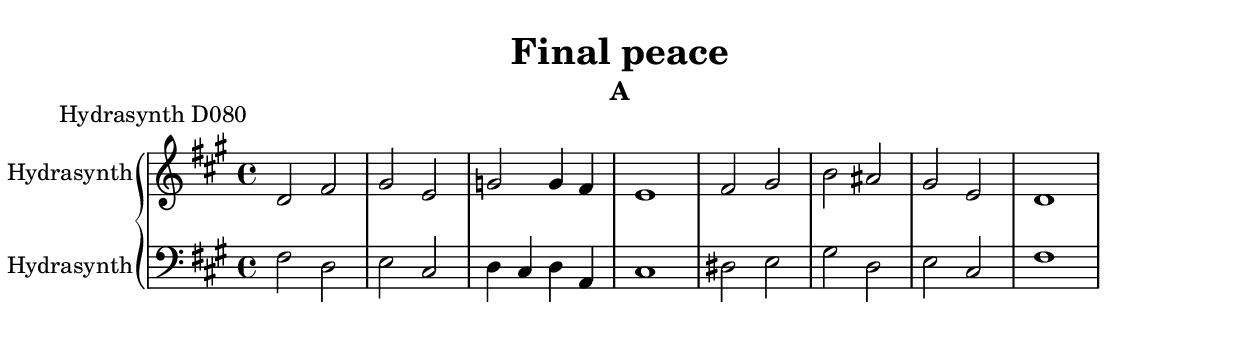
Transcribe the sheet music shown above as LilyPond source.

\version "2.20.0"
\language "english"

\header {
  title = "Final peace"
  subtitle = "A"
}

\markup "Hydrasynth D080"

\new GrandStaff <<
  \new Staff \with { instrumentName = "Hydrasynth" } \relative c' {
    \key a \major
    d2 fs | % 1
    gs e | % 2
    g g4 fs | % 3
    e1 | % 4
    fs2 gs | % 5
    b as | % 6
    gs e | % 7
    d1 | % 8
    
  }
  \new Staff \with { instrumentName = "Hydrasynth" } \relative {
    \key a \major
    \clef bass
    fs2 d | % 1
    e cs | % 2
    d4 cs d a | % 3
    cs1 | % 4
    ds2 e | % 5
    gs d | % 6
    e cs | % 7
    fs1 | % 8
  }
>>